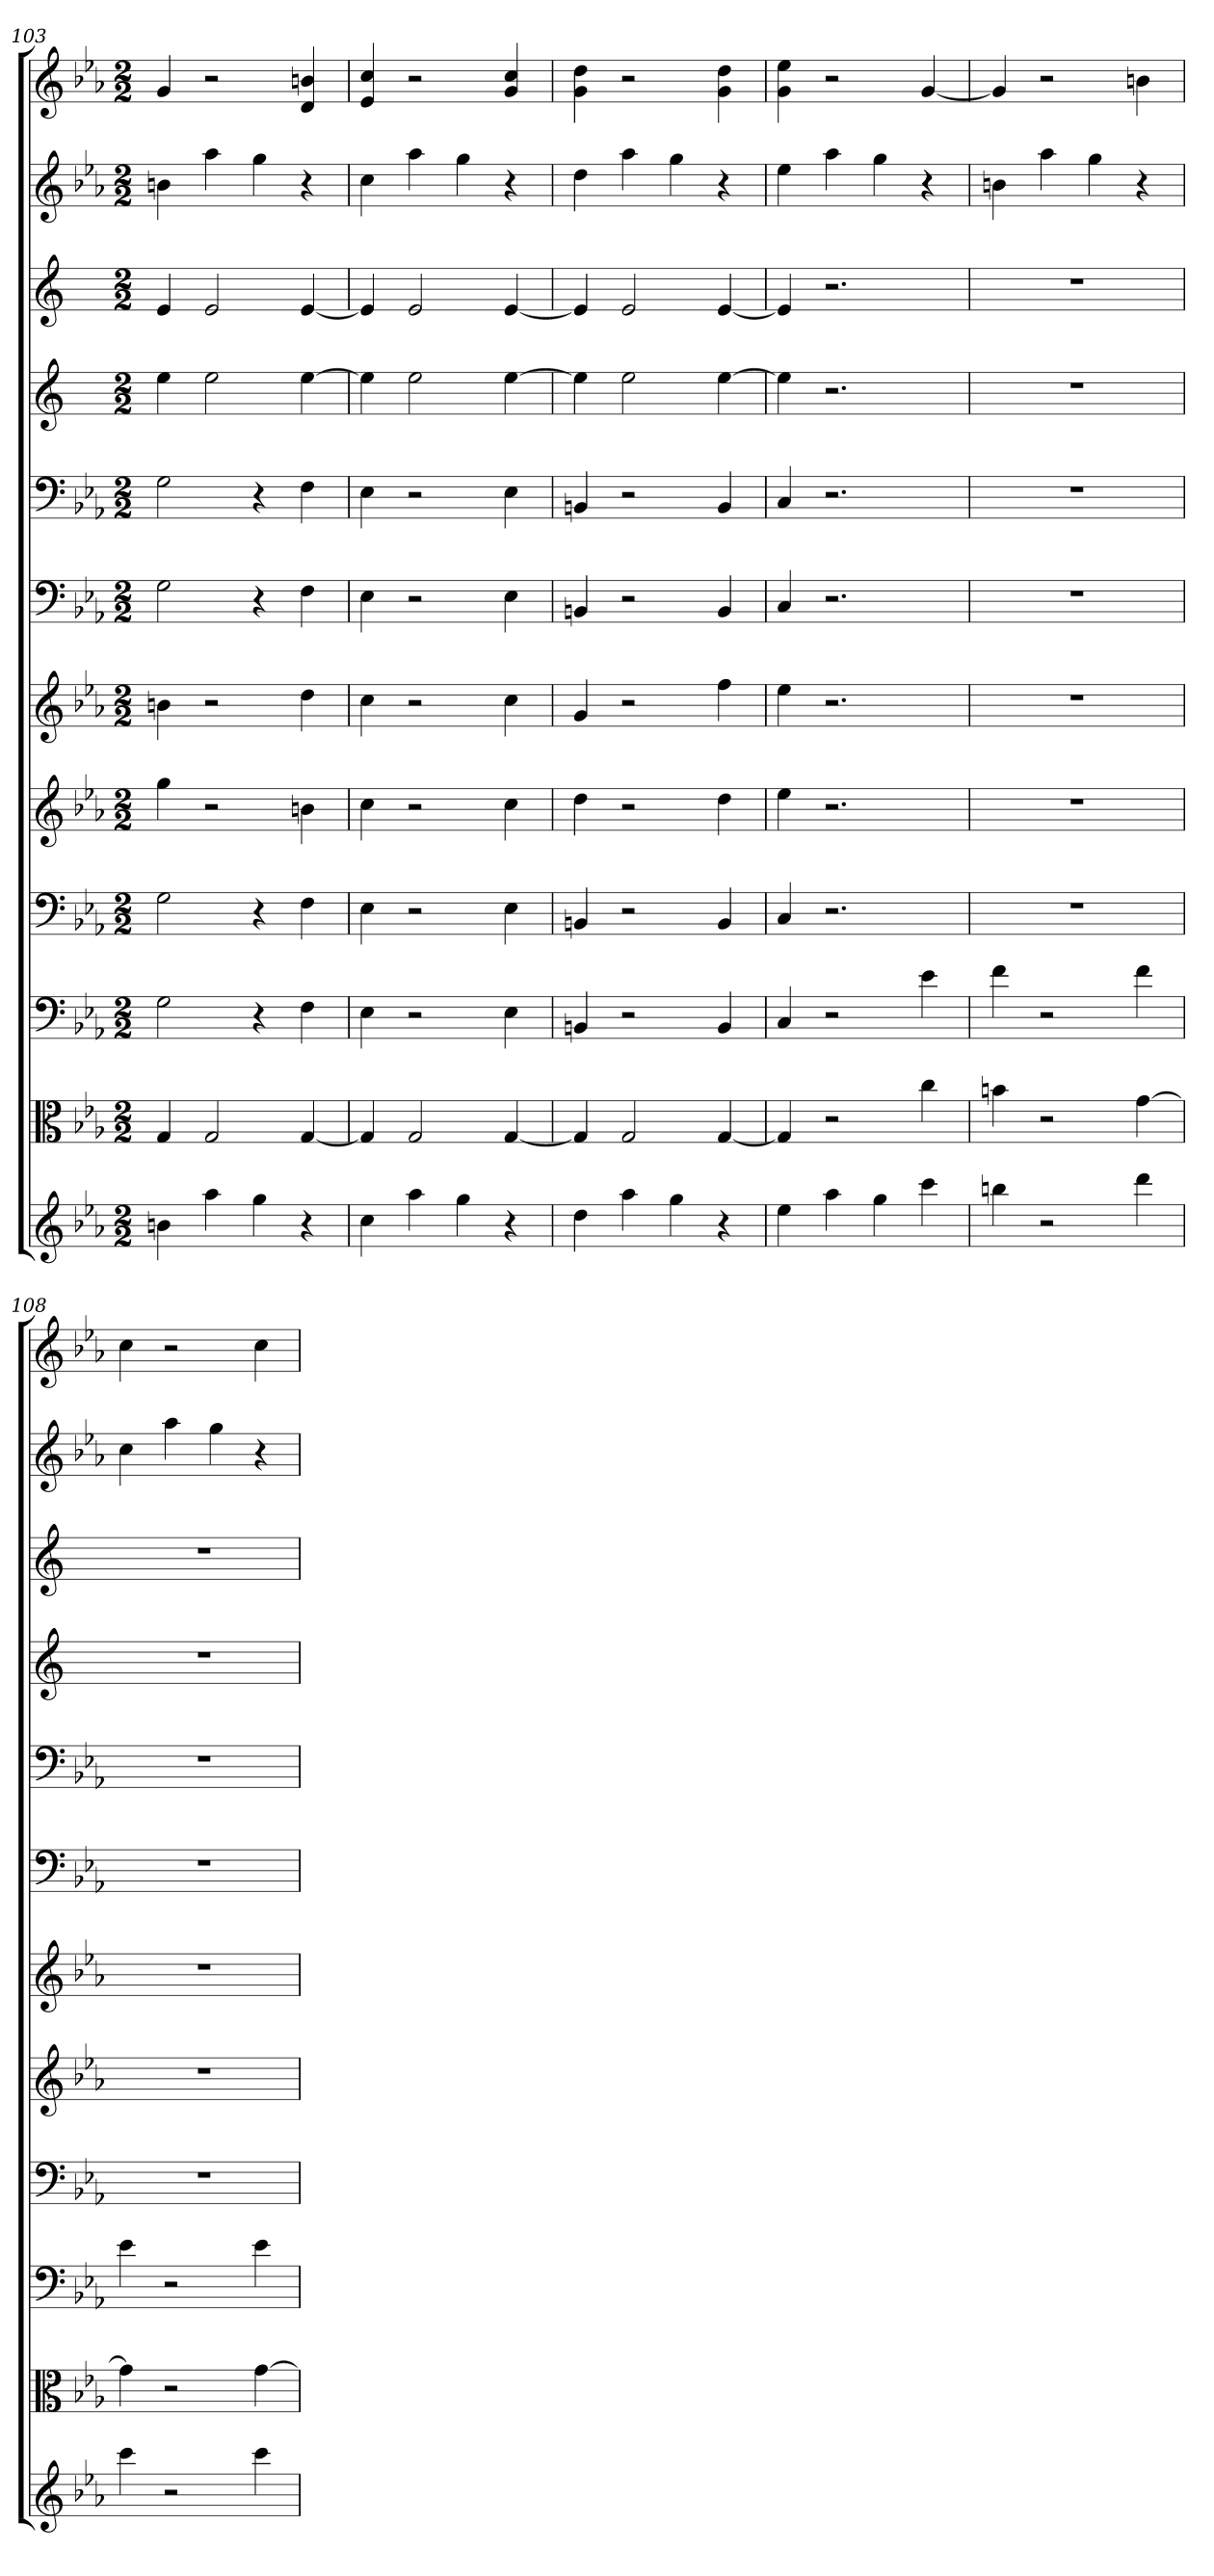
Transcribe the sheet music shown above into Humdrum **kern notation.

**kern	**kern	**kern	**kern	**kern	**kern	**kern	**kern	**kern	**kern	**kern	**kern
*part12	*part11	*part10	*part9	*part8	*part7	*part6	*part5	*part4	*part3	*part2	*part1
*staff12	*staff11	*staff10	*staff9	*staff8	*staff7	*staff6	*staff5	*staff4	*staff3	*staff2	*staff1
*	*clefC3	*clefF4	*clefF4	*	*	*clefF4	*clefF4	*	*	*	*
*k[b-e-a-]	*k[b-e-a-]	*k[b-e-a-]	*k[b-e-a-]	*k[b-e-a-]	*k[b-e-a-]	*k[b-e-a-]	*k[b-e-a-]	*k[]	*k[]	*k[b-e-a-]	*k[b-e-a-]
*E-:	*E-:	*E-:	*E-:	*E-:	*E-:	*E-:	*E-:	*	*	*E-:	*E-:
*M2/2	*M2/2	*M2/2	*M2/2	*M2/2	*M2/2	*M2/2	*M2/2	*M2/2	*M2/2	*M2/2	*M2/2
=103	=103	=103	=103	=103	=103	=103	=103	=103	=103	=103	=103
4bn	4G	2G	2G	4gg	4bn	2G	2G	4ee	4e	4bn	4g
4aa-	2G	.	.	2r	2r	.	.	2ee	2e	4aa-	2r
4gg	.	4r	4r	.	.	4r	4r	.	.	4gg	.
4r	[4G	4F	4F	4bn	4dd	4F	4F	[4ee	[4e	4r	4d 4bn
=104	=104	=104	=104	=104	=104	=104	=104	=104	=104	=104	=104
4cc	4G]	4E-	4E-	4cc	4cc	4E-	4E-	4ee]	4e]	4cc	4e- 4cc
4aa-	2G	2r	2r	2r	2r	2r	2r	2ee	2e	4aa-	2r
4gg	.	.	.	.	.	.	.	.	.	4gg	.
4r	[4G	4E-	4E-	4cc	4cc	4E-	4E-	[4ee	[4e	4r	4g 4cc
=105	=105	=105	=105	=105	=105	=105	=105	=105	=105	=105	=105
4dd	4G]	4BBn	4BBn	4dd	4g	4BBn	4BBn	4ee]	4e]	4dd	4g 4dd
4aa-	2G	2r	2r	2r	2r	2r	2r	2ee	2e	4aa-	2r
4gg	.	.	.	.	.	.	.	.	.	4gg	.
4r	[4G	4BB	4BB	4dd	4ff	4BB	4BB	[4ee	[4e	4r	4g 4dd
=106	=106	=106	=106	=106	=106	=106	=106	=106	=106	=106	=106
4ee-	4G]	4C	4C	4ee-	4ee-	4C	4C	4ee]	4e]	4ee-	4g 4ee-
4aa-	2r	2r	2.r	2.r	2.r	2.r	2.r	2.r	2.r	4aa-	2r
4gg	.	.	.	.	.	.	.	.	.	4gg	.
4ccc	4cc	4e-	.	.	.	.	.	.	.	4r	[4g
=107	=107	=107	=107	=107	=107	=107	=107	=107	=107	=107	=107
4bbn	4bn	4f	1r	1r	1r	1r	1r	1r	1r	4bn	4g]
2r	2r	2r	.	.	.	.	.	.	.	4aa-	2r
.	.	.	.	.	.	.	.	.	.	4gg	.
4ddd	[4g	4f	.	.	.	.	.	.	.	4r	4bn
=108	=108	=108	=108	=108	=108	=108	=108	=108	=108	=108	=108
4ccc	4g]	4e-	1r	1r	1r	1r	1r	1r	1r	4cc	4cc
2r	2r	2r	.	.	.	.	.	.	.	4aa-	2r
.	.	.	.	.	.	.	.	.	.	4gg	.
4ccc	[4g	4e-	.	.	.	.	.	.	.	4r	4cc
=	=	=	=	=	=	=	=	=	=	=	=
*-	*-	*-	*-	*-	*-	*-	*-	*-	*-	*-	*-
